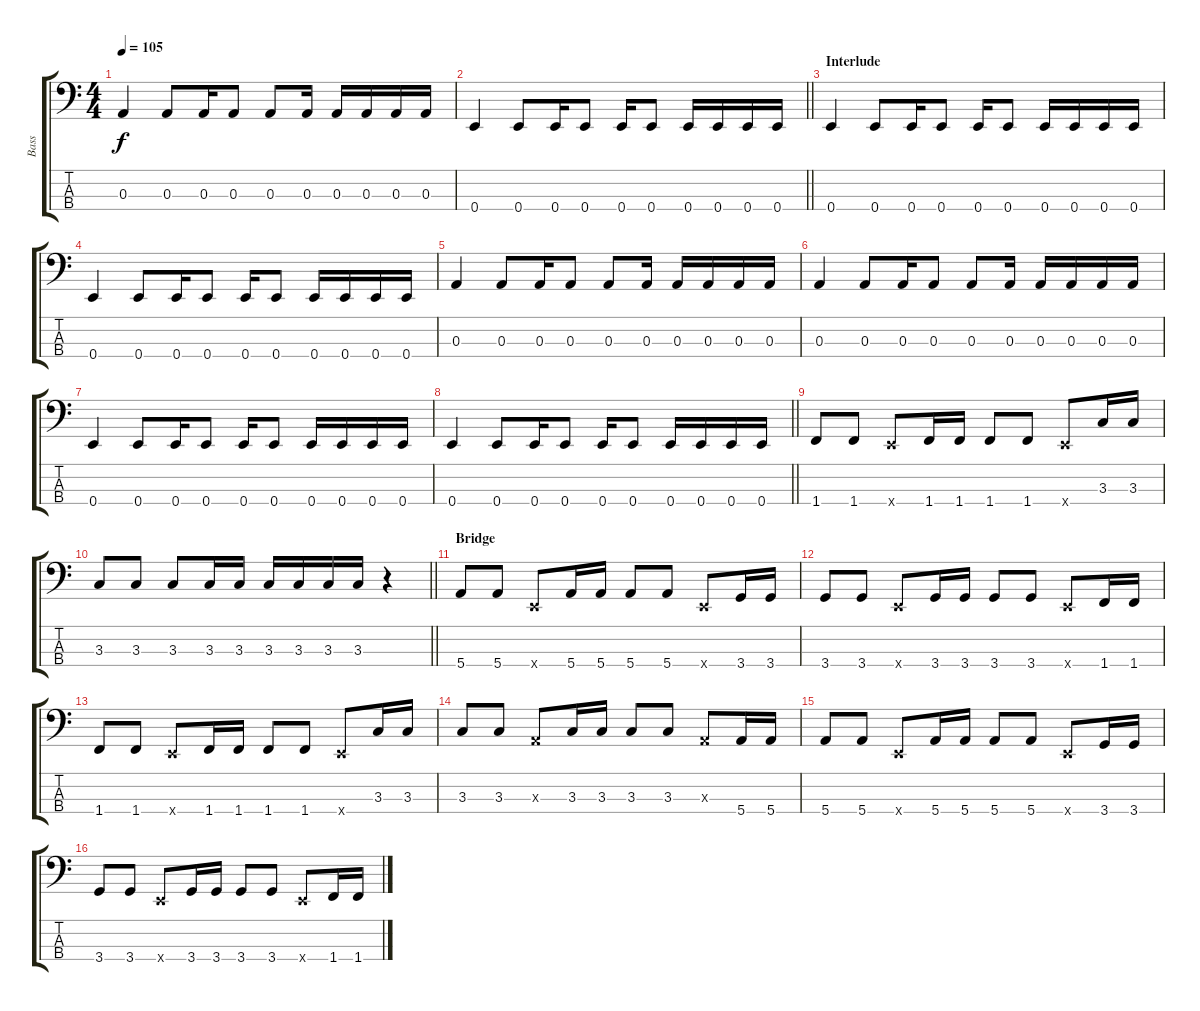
\track ("Bass" "Bass") {instrument electricbassfinger}
\staff {score tabs}
\tuning (G2 D2 A1 E1) {hide}
\ts (4 4)
\tempo 105
\clef f4
\ks c
0.3.4{dy f} 0.3.8 0.3.16 0.3.8 0.3.8 0.3.16 0.3.16 0.3.16 0.3.16 0.3.16 |
\barLineRight lightlight
0.4.4 0.4.8 0.4.16 0.4.8 0.4.16 0.4.8 0.4.16 0.4.16 0.4.16 0.4.16 |
\section ("" "Interlude")
0.4.4 0.4.8 0.4.16 0.4.8 0.4.16 0.4.8 0.4.16 0.4.16 0.4.16 0.4.16 |
0.4.4 0.4.8 0.4.16 0.4.8 0.4.16 0.4.8 0.4.16 0.4.16 0.4.16 0.4.16 |
0.3.4 0.3.8 0.3.16 0.3.8 0.3.8 0.3.16 0.3.16 0.3.16 0.3.16 0.3.16 |
0.3.4 0.3.8 0.3.16 0.3.8 0.3.8 0.3.16 0.3.16 0.3.16 0.3.16 0.3.16 |
0.4.4 0.4.8 0.4.16 0.4.8 0.4.16 0.4.8 0.4.16 0.4.16 0.4.16 0.4.16 |
\barLineRight lightlight
0.4.4 0.4.8 0.4.16 0.4.8 0.4.16 0.4.8 0.4.16 0.4.16 0.4.16 0.4.16 |
1.4.8 1.4.8 0.4{x}.8 1.4.16 1.4.16 1.4.8 1.4.8 0.4{x}.8 3.3.16 3.3.16 |
\barLineRight lightlight
3.3.8 3.3.8 3.3.8 3.3.16 3.3.16 3.3.16 3.3.16 3.3.16 3.3.16 r.4 |
\section ("" "Bridge")
5.4.8 5.4.8 0.4{x}.8 5.4.16 5.4.16 5.4.8 5.4.8 0.4{x}.8 3.4.16 3.4.16 |
3.4.8 3.4.8 0.4{x}.8 3.4.16 3.4.16 3.4.8 3.4.8 0.4{x}.8 1.4.16 1.4.16 |
1.4.8 1.4.8 0.4{x}.8 1.4.16 1.4.16 1.4.8 1.4.8 0.4{x}.8 3.3.16 3.3.16 |
3.3.8 3.3.8 0.3{x}.8 3.3.16 3.3.16 3.3.8 3.3.8 0.3{x}.8 5.4.16 5.4.16 |
5.4.8 5.4.8 0.4{x}.8 5.4.16 5.4.16 5.4.8 5.4.8 0.4{x}.8 3.4.16 3.4.16 |
3.4.8 3.4.8 0.4{x}.8 3.4.16 3.4.16 3.4.8 3.4.8 0.4{x}.8 1.4.16 1.4.16
